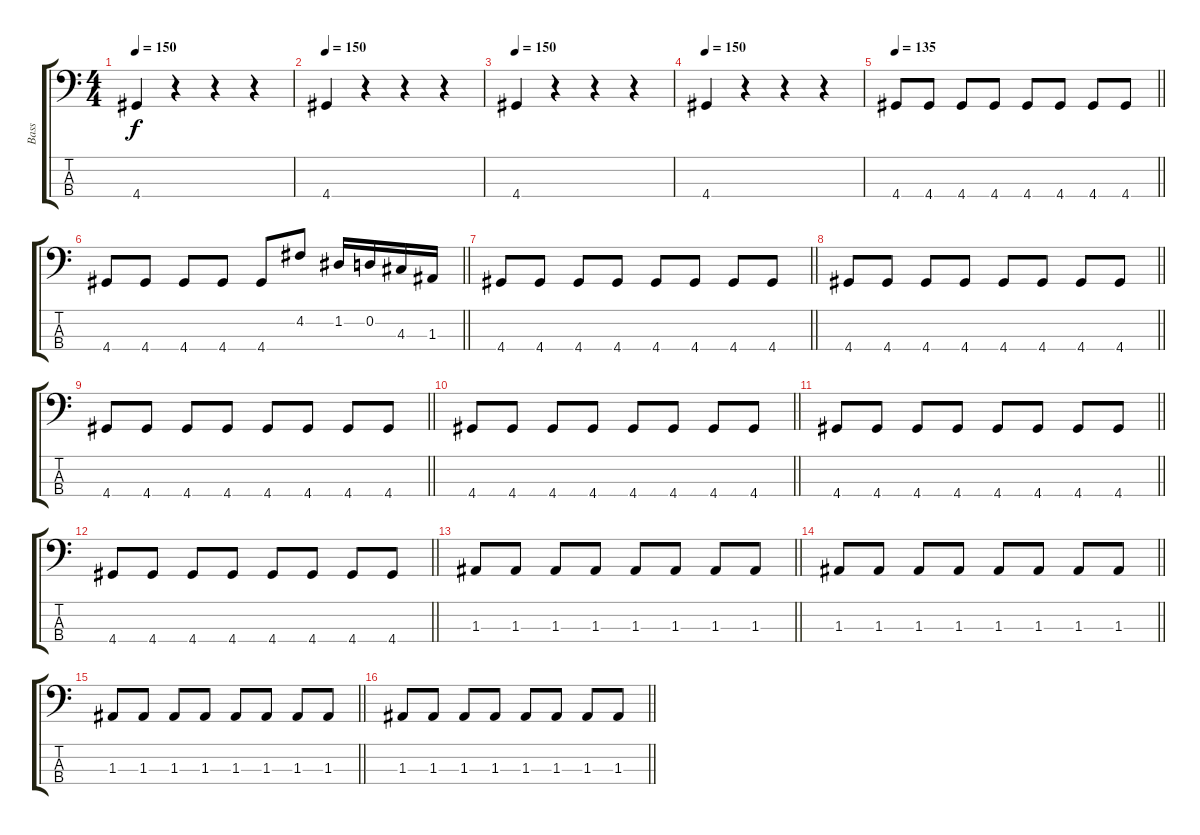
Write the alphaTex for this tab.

\track ("Bass" "Bass") {instrument electricbassfinger}
\staff {score tabs}
\tuning (G2 D2 A1 E1) {hide}
\ts (4 4)
\tempo 150
\clef f4
\ks c
4.4.4{dy f} r.4 r.4 r.4 |
\tempo 150
4.4.4 r.4 r.4 r.4 |
\tempo 150
4.4.4 r.4 r.4 r.4 |
\tempo 150
4.4.4 r.4 r.4 r.4 |
\tempo 135
\barLineRight lightlight
4.4.8 4.4.8 4.4.8 4.4.8 4.4.8 4.4.8 4.4.8 4.4.8 |
\barLineRight lightlight
4.4.8 4.4.8 4.4.8 4.4.8 4.4.8 4.2.8 1.2.16 0.2.16 4.3.16 1.3.16 |
\barLineRight lightlight
4.4.8 4.4.8 4.4.8 4.4.8 4.4.8 4.4.8 4.4.8 4.4.8 |
\barLineRight lightlight
4.4.8 4.4.8 4.4.8 4.4.8 4.4.8 4.4.8 4.4.8 4.4.8 |
\barLineRight lightlight
4.4.8 4.4.8 4.4.8 4.4.8 4.4.8 4.4.8 4.4.8 4.4.8 |
\barLineRight lightlight
4.4.8 4.4.8 4.4.8 4.4.8 4.4.8 4.4.8 4.4.8 4.4.8 |
\barLineRight lightlight
4.4.8 4.4.8 4.4.8 4.4.8 4.4.8 4.4.8 4.4.8 4.4.8 |
\barLineRight lightlight
4.4.8 4.4.8 4.4.8 4.4.8 4.4.8 4.4.8 4.4.8 4.4.8 |
\barLineRight lightlight
1.3.8 1.3.8 1.3.8 1.3.8 1.3.8 1.3.8 1.3.8 1.3.8 |
\barLineRight lightlight
1.3.8 1.3.8 1.3.8 1.3.8 1.3.8 1.3.8 1.3.8 1.3.8 |
\barLineRight lightlight
1.3.8 1.3.8 1.3.8 1.3.8 1.3.8 1.3.8 1.3.8 1.3.8 |
\barLineRight lightlight
1.3.8 1.3.8 1.3.8 1.3.8 1.3.8 1.3.8 1.3.8 1.3.8
